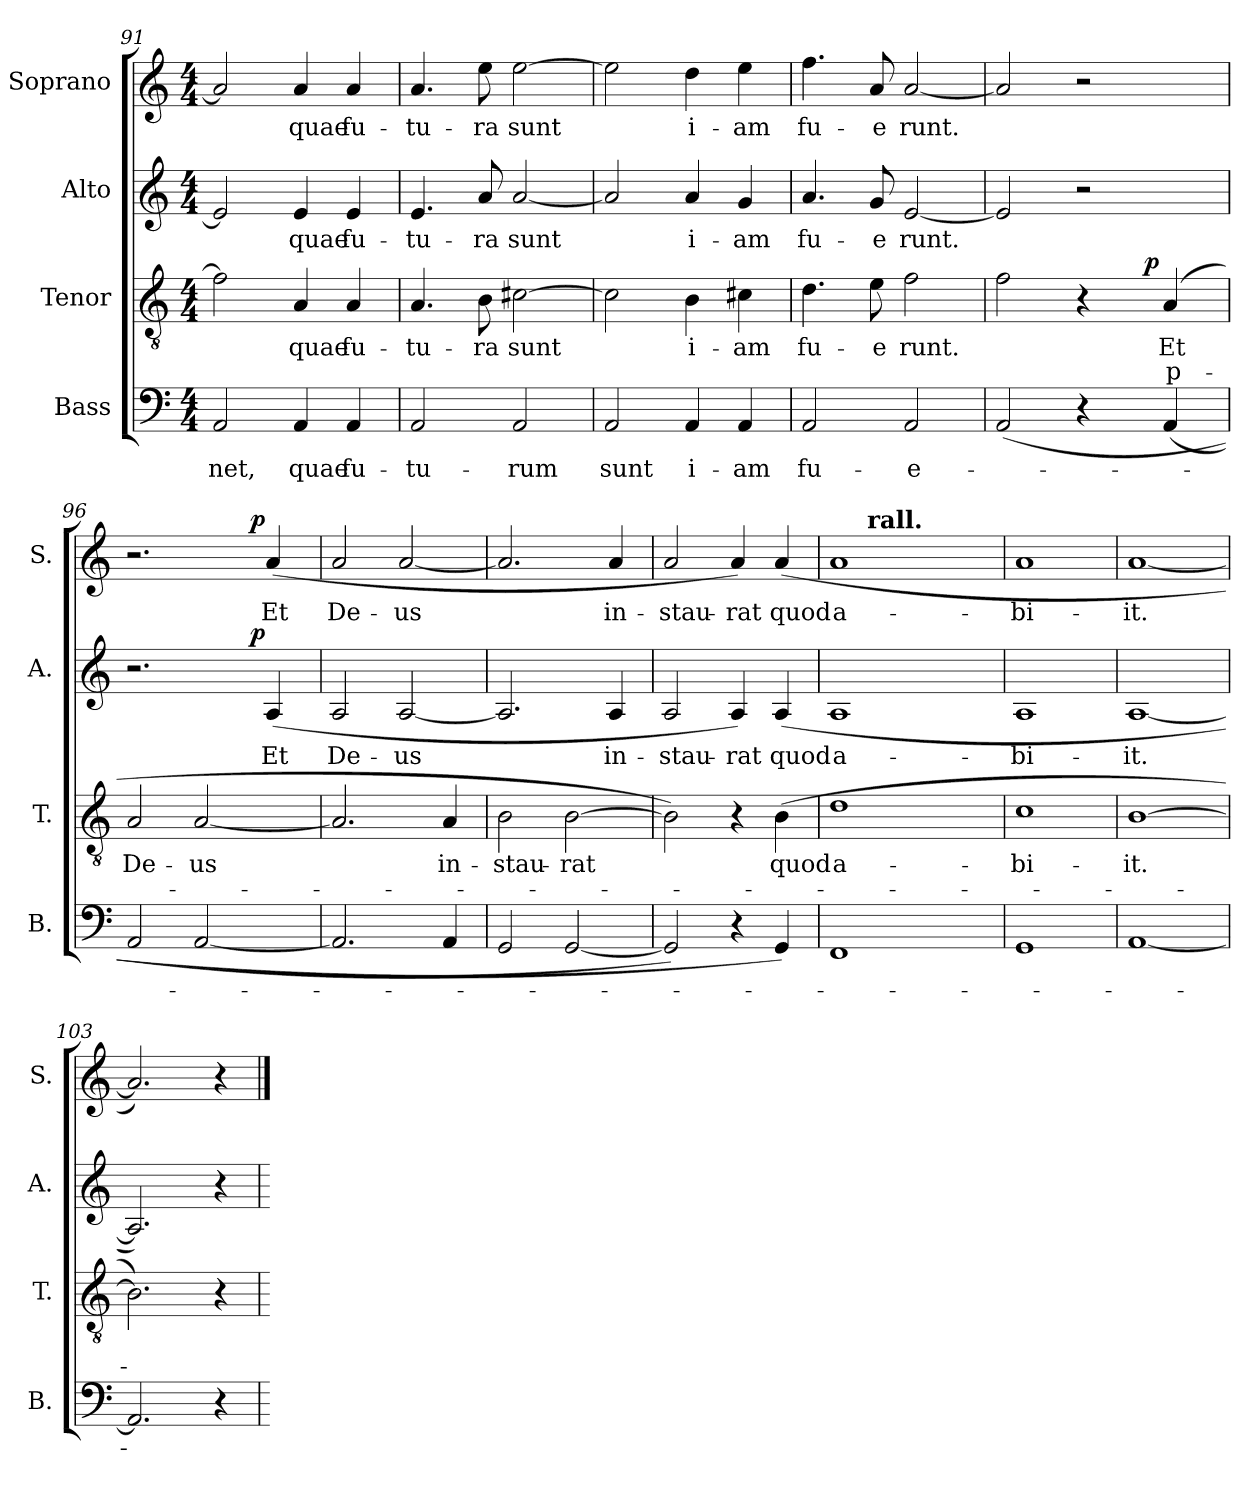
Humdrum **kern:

**kern	**text	**kern	**text	**text	**dynam	**kern	**text	**dynam	**kern	**text	**dynam
*part4	*part4	*part3	*part3	*part3	*part3	*part2	*part2	*part2	*part1	*part1	*part1
*staff4	*staff4	*staff3	*staff3	*staff3	*staff3	*staff2	*staff2	*staff2	*staff1	*staff1	*staff1
*I"Bass	*	*I"Tenor	*	*	*	*I"Alto	*	*	*I"Soprano	*	*
*I'B.	*	*I'T.	*	*	*	*I'A.	*	*	*I'S.	*	*
*clefF4	*	*clefGv2	*	*	*	*clefG2	*	*	*clefG2	*	*
*k[]	*	*k[]	*	*	*	*k[]	*	*	*k[]	*	*
*C:	*	*C:	*	*	*	*C:	*	*	*C:	*	*
*M4/4	*	*M4/4	*	*	*	*M4/4	*	*	*M4/4	*	*
=91	=91	=91	=91	=91	=91	=91	=91	=91	=91	=91	=91
!	!LO:LY:b:cj	!	!	!	!	!	!	!	!	!	!
2AA/	-net,	2f\]	.	.	.	2e/]	.	.	2a/]	.	.
!	!LO:LY:b:cj	!	!LO:LY:b:cj	!	!	!	!LO:LY:a:cj	!	!	!LO:LY:b:cj	!
4AA/	quae	4A/	quae	.	.	4e/	quae	.	4a/	quae	.
!	!LO:LY:b:cj	!	!LO:LY:b:cj	!	!	!	!LO:LY:a:cj	!	!	!LO:LY:b:cj	!
4AA/	fu-	4A/	fu-	.	.	4e/	fu-	.	4a/	fu-	.
=92	=92	=92	=92	=92	=92	=92	=92	=92	=92	=92	=92
!	!LO:LY:b:cj	!	!LO:LY:b:cj	!	!	!	!LO:LY:a:cj	!	!	!LO:LY:b:cj	!
2AA/	-tu-	4.A/	-tu-	.	.	4.e/	-tu-	.	4.a/	-tu-	.
!	!	!	!LO:LY:b:cj	!	!	!	!LO:LY:a:cj	!	!	!LO:LY:b:cj	!
.	.	8B\	-ra	.	.	8a/	-ra	.	8ee\	-ra	.
!	!LO:LY:b:cj	!	!LO:LY:b	!	!	!	!LO:LY:a	!	!	!LO:LY:b	!
2AA/	-rum	[>2c#X\	sunt	.	.	[<2a/	sunt	.	[>2ee\	sunt	.
=93	=93	=93	=93	=93	=93	=93	=93	=93	=93	=93	=93
!	!LO:LY:b:cj	!	!	!	!	!	!	!	!	!	!
2AA/	sunt	2c#\]	.	.	.	2a/]	.	.	2ee\]	.	.
!	!LO:LY:b:cj	!	!LO:LY:b:cj	!	!	!	!LO:LY:a:cj	!	!	!LO:LY:b:cj	!
4AA/	i-	4B\	i-	.	.	4a/	i-	.	4dd\	i-	.
!	!LO:LY:b:cj	!	!LO:LY:b:cj	!	!	!	!LO:LY:a:cj	!	!	!LO:LY:b:cj	!
4AA/	-am	4c#X\	-am	.	.	4g/	-am	.	4ee\	-am	.
=94	=94	=94	=94	=94	=94	=94	=94	=94	=94	=94	=94
!	!LO:LY:b:cj	!	!LO:LY:b:cj	!	!	!	!LO:LY:a:cj	!	!	!LO:LY:b:cj	!
2AA/	fu-	4.d\	fu-	.	.	4.a/	fu-	.	4.ff\	fu-	.
!	!	!	!LO:LY:b:cj	!	!	!	!LO:LY:a:cj	!	!	!LO:LY:b:cj	!
.	.	8e\	-e	.	.	8g/	-e	.	8a/	-e	.
!	!LO:LY:b:cj	!	!LO:LY:b	!	!	!	!LO:LY:a	!	!	!LO:LY:b	!
2AA/	-e-	2f\	runt.	.	.	[>2e/	runt.	.	[>2a/	runt.	.
!!LO:LB:g=z
=95	=95	=95	=95	=95	=95	=95	=95	=95	=95	=95	=95
*	*	*^	*	*	*	*	*	*	*	*	*
(>2AA/	.	2f\	2ryy	.	.	.	2e/]	.	.	2a/]	.	.
4r	.	4r	8ryy	.	.	.	2r	.	.	2r	.	.
.	.	.	16ryy	.	.	.	.	.	.	.	.	.
.	.	.	64ryy	.	.	.	.	.	.	.	.	.
!	!	!	!	!	!	!LO:DY:a	!	!	!	!	!	!
.	.	.	4ryy	.	.	p	.	.	.	.	.	.
!	!	!	!	!LO:LY:b:cj	!LO:LY:b:rj	!	!	!	!	!	!	!
(<4AA/	.	(>4A/	.	Et	p-	.	.	.	.	.	.	.
.	.	.	32.ryy	.	.	.	.	.	.	.	.	.
=96	=96	=96	=96	=96	=96	=96	=96	=96	=96	=96	=96	=96
!	!	!	!	!LO:LY:b:cj	!	!	!	!	!	!	!	!
*	*	*v	*v	*	*	*	*^	*	*	*^	*	*
2AA/	.	2A/	-De-	.	.	2.r	2ryy	.	.	2.r	2ryy	.	.
!	!	!	!LO:LY:b:cj	!	!	!	!	!	!	!	!	!	!
[<2AA/	.	[<2A/	-us	.	.	.	8ryy	.	.	.	8ryy	.	.
.	.	.	.	.	.	.	16ryy	.	.	.	16ryy	.	.
.	.	.	.	.	.	.	64ryy	.	.	.	64ryy	.	.
!	!	!	!	!	!	!	!	!	!LO:DY:a	!	!	!	!LO:DY:a
.	.	.	.	.	.	.	4ryy	.	p	.	4ryy	.	p
!	!	!	!	!	!	!	!	!LO:LY:a:cj	!	!	!	!LO:LY:b:cj	!
.	.	.	.	.	.	(<4A/	.	Et	.	(<4a/	.	Et	.
.	.	.	.	.	.	.	32.ryy	.	.	.	32.ryy	.	.
=97	=97	=97	=97	=97	=97	=97	=97	=97	=97	=97	=97	=97	=97
!	!	!	!	!	!	!	!	!LO:LY:a:cj	!	!	!	!LO:LY:b:cj	!
*	*	*	*	*	*	*v	*v	*	*	*	*	*	*
*	*	*	*	*	*	*	*	*	*v	*v	*	*
2.AA/]	.	2.A/]	.	.	.	2A/	De-	.	2a/	De-	.
!	!	!	!	!	!	!	!LO:LY:a:cj	!	!	!LO:LY:b:cj	!
.	.	.	.	.	.	[<2A/	-us	.	[<2a/	-us	.
!	!	!	!LO:LY:b:cj	!	!	!	!	!	!	!	!
4AA/	.	4A/	in-	.	.	.	.	.	.	.	.
=98	=98	=98	=98	=98	=98	=98	=98	=98	=98	=98	=98
!	!	!	!LO:LY:b:cj	!	!	!	!	!	!	!	!
2GG/	.	2B\	-stau-	.	.	2.A/]	.	.	2.a/]	.	.
!	!	!	!LO:LY:b:cj	!	!	!	!	!	!	!	!
[<2GG/	.	[>2B\	-rat	.	.	.	.	.	.	.	.
!	!	!	!	!	!	!	!LO:LY:a:cj	!	!	!LO:LY:b:cj	!
.	.	.	.	.	.	4A/	in-	.	4a/	in-	.
=99	=99	=99	=99	=99	=99	=99	=99	=99	=99	=99	=99
!	!	!	!	!	!	!	!LO:LY:a:cj	!	!	!LO:LY:b:cj	!
2GG/])	.	2B\])	.	.	.	2A/	-stau-	.	2a/	-stau-	.
!	!	!	!	!	!	!	!LO:LY:a:cj	!	!	!LO:LY:b:cj	!
4r	.	4r	.	.	.	4A/)	-rat	.	4a/)	-rat	.
!	!	!	!LO:LY:b:cj	!	!	!	!LO:LY:a:cj	!	!	!LO:LY:b:cj	!
4GG/)	.	(>4B\	quod	.	.	(<4A/	quod	.	(<4a/	quod	.
=100	=100	=100	=100	=100	=100	=100	=100	=100	=100	=100	=100
!	!	!	!LO:LY:b:rj	!	!	!	!LO:LY:a:rj	!	!	!LO:LY:b:rj	!
*	*	*	*	*	*	*	*	*	*^	*	*
1FF	.	1d	a-	.	.	1A	a-	.	1a	8ryy	a-	.
.	.	.	.	.	.	.	.	.	.	64ryy	.	.
!	!	!	!	!	!	!	!	!	!	!LO:TX:a:B:t=rall.	!	!
.	.	.	.	.	.	.	.	.	.	2ryy	.	.
.	.	.	.	.	.	.	.	.	.	4ryy	.	.
.	.	.	.	.	.	.	.	.	.	16..ryy	.	.
=101	=101	=101	=101	=101	=101	=101	=101	=101	=101	=101	=101	=101
!	!	!	!LO:LY:b:cj	!	!	!	!LO:LY:a:cj	!	!	!	!LO:LY:b:cj	!
*	*	*	*	*	*	*	*	*	*v	*v	*	*
1GG	.	1c	-bi-	.	.	1A	-bi-	.	1a	-bi-	.
=102	=102	=102	=102	=102	=102	=102	=102	=102	=102	=102	=102
!	!	!	!LO:LY:b:cj	!	!	!	!LO:LY:a:cj	!	!	!LO:LY:b:cj	!
[<1AA	.	[>1B	-it.	.	.	[<1A	-it.	.	[<1a	-it.	.
=103	=103	=103	=103	=103	=103	=103	=103	=103	=103	=103	=103
2.AA/]	.	2.B\])	.	.	.	2.A/])	.	.	2.a/])	.	.
4r	.	4r	.	.	.	4r	.	.	4r	.	.
=	==	=	==	==	==	=	==	==	==	==	==
*-	*-	*-	*-	*-	*-	*-	*-	*-	*-	*-	*-
